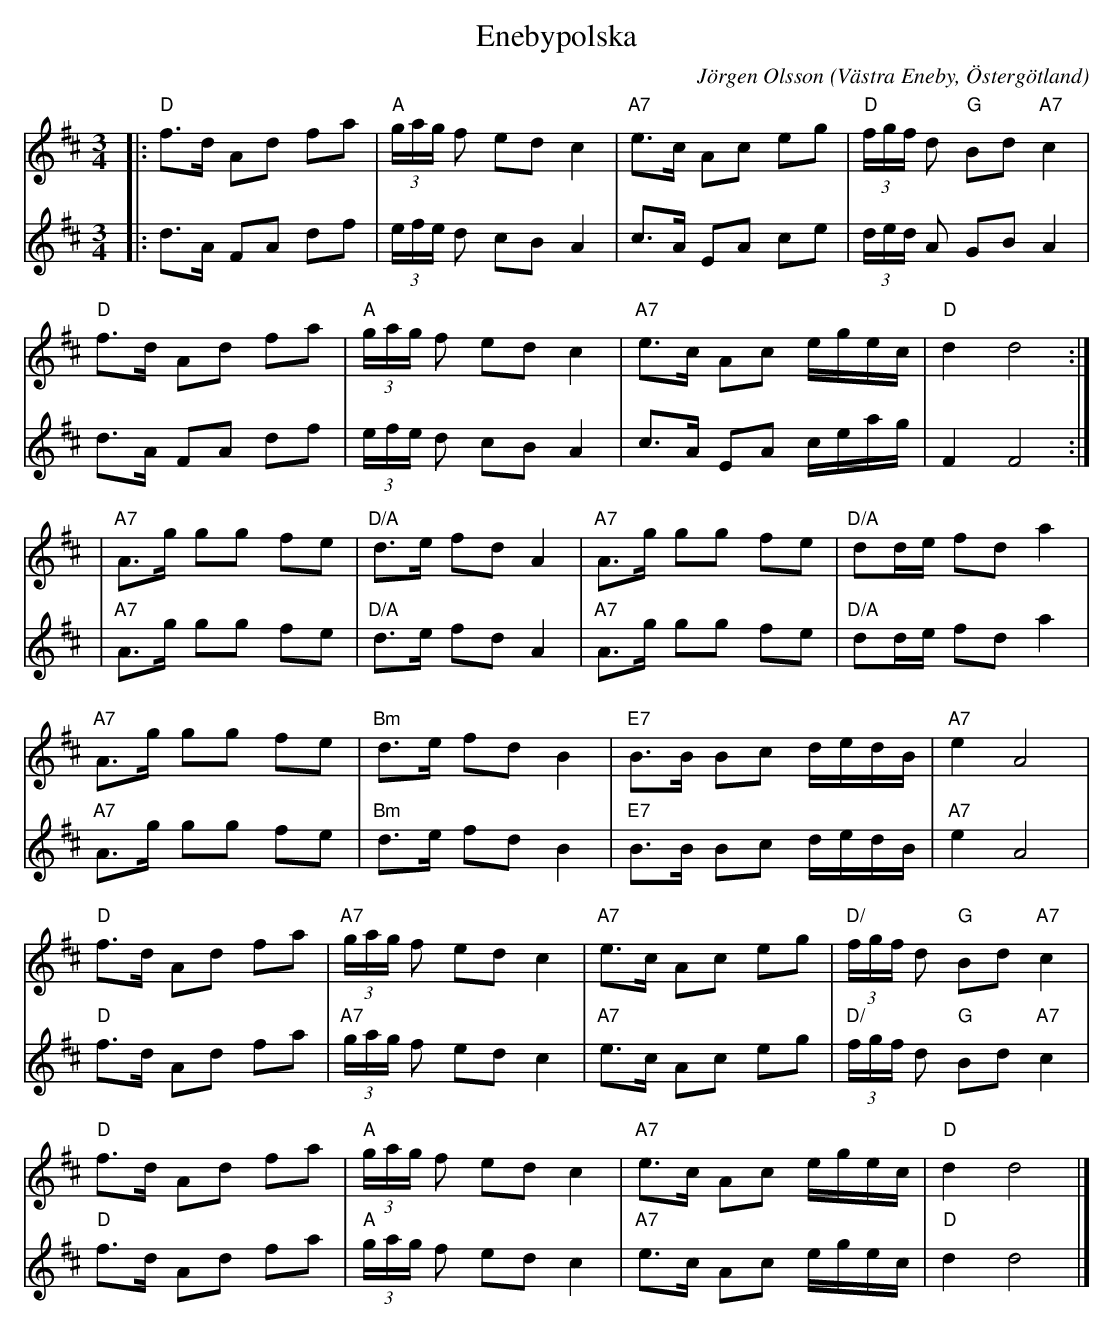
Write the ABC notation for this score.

X:1
T:Enebypolska
C:Jörgen Olsson
O:Västra Eneby, Östergötland
M:3/4
L:1/8
K:D
V:1
|:"D"f>d Ad fa|"A"(3g/a/g/ f ed c2|"A7"e>c Ac eg|"D"(3f/g/f/ d "G"Bd "A7"c2|
"D"f>d Ad fa|"A"(3g/a/g/ f ed c2|"A7"e>c Ac e/g/e/c/|"D"d2 d4:|
|"A7"A>g gg fe|"D/A"d>e fd A2|"A7"A>g gg fe|"D/A" dd/e/ fd a2|
"A7"A>g gg fe|"Bm"d>e fd B2|"E7"B>B Bc d/e/d/B/|"A7" e2 A4|
"D"f>d Ad fa|"A7"(3g/a/g/ f ed c2|"A7"e>c Ac eg|"D/"(3f/g/f/ d "G"Bd "A7"c2|
"D"f>d Ad fa|"A"(3g/a/g/ f ed c2|"A7"e>c Ac e/g/e/c/|"D"d2 d4 |]
V:2
|:d>A FA df|(3e/f/e/ d cB A2|c>A EA ce|(3d/e/d/ A GB A2|
d>A FA df|(3e/f/e/ d cB A2|c>A EA c/e/a/g/|F2 F4:|
|"A7"A>g gg fe|"D/A"d>e fd A2|"A7"A>g gg fe|"D/A" dd/e/ fd a2|
"A7"A>g gg fe|"Bm"d>e fd B2|"E7"B>B Bc d/e/d/B/|"A7" e2 A4|
"D"f>d Ad fa|"A7"(3g/a/g/ f ed c2|"A7"e>c Ac eg|"D/"(3f/g/f/ d "G"Bd "A7"c2|
"D"f>d Ad fa|"A"(3g/a/g/ f ed c2|"A7"e>c Ac e/g/e/c/|"D"d2 d4 |]
